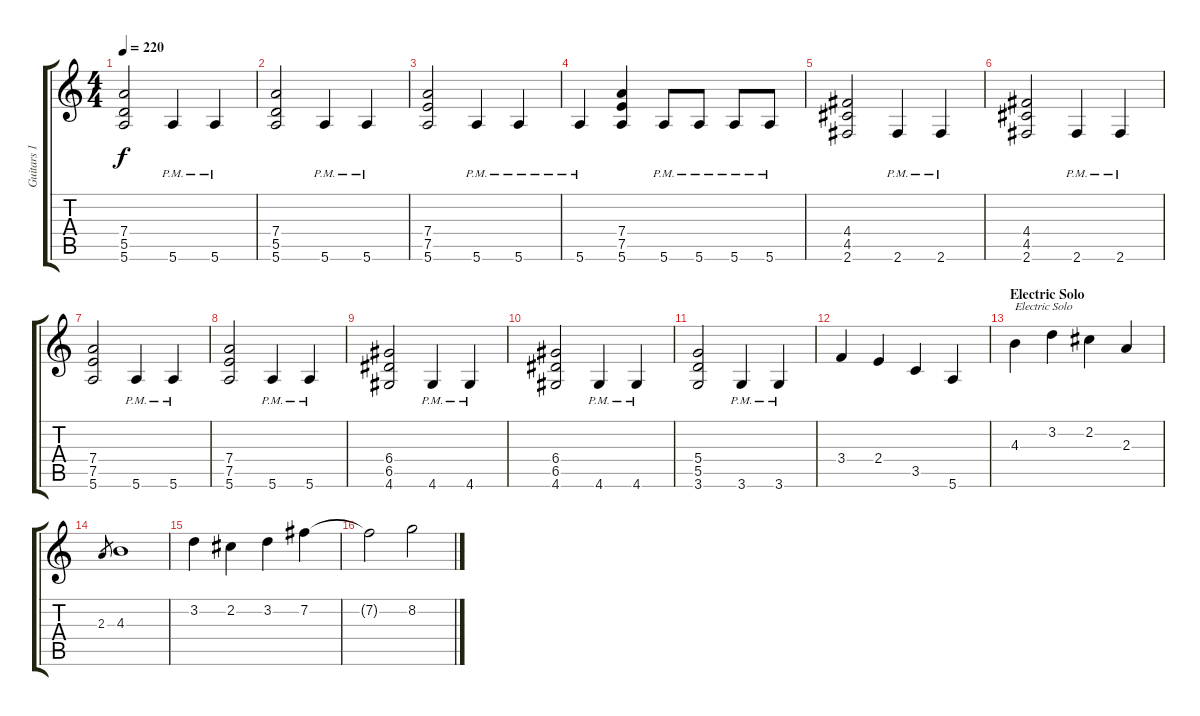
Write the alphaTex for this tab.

\track ("Guitars 1" "Guitars 1") {instrument electricguitarjazz}
\staff {score tabs}
\tuning (E4 B3 G3 D3 A2 E2) {hide}
\ts (4 4)
\tempo 220
\clef g2
\ks c
(7.4 5.5 5.6).2{dy f} 5.6{pm}.4 5.6{pm}.4 |
(7.4 5.5 5.6).2 5.6{pm}.4 5.6{pm}.4 |
(7.4 7.5 5.6).2 5.6{pm}.4 5.6{pm}.4 |
5.6{pm}.4 (7.4 7.5 5.6).4 5.6{pm}.8 5.6{pm}.8 5.6{pm}.8 5.6{pm}.8 |
(4.4 4.5 2.6).2 2.6{pm}.4 2.6{pm}.4 |
(4.4 4.5 2.6).2 2.6{pm}.4 2.6{pm}.4 |
(7.4 7.5 5.6).2 5.6{pm}.4 5.6{pm}.4 |
(7.4 7.5 5.6).2 5.6{pm}.4 5.6{pm}.4 |
(6.4 6.5 4.6).2 4.6{pm}.4 4.6{pm}.4 |
(6.4 6.5 4.6).2 4.6{pm}.4 4.6{pm}.4 |
(5.4 5.5 3.6).2 3.6{pm}.4 3.6{pm}.4 |
3.4.4 2.4.4 3.5.4 5.6.4 |
\section ("" "Electric Solo")
4.3.4{txt "Electric Solo"} 3.2.4 2.2.4 2.3.4 |
2.3.8{gr} 4.3.1{volume 16} |
3.2.4 2.2.4 3.2.4 7.2.4 |
7.2{t}.2 8.2.2
